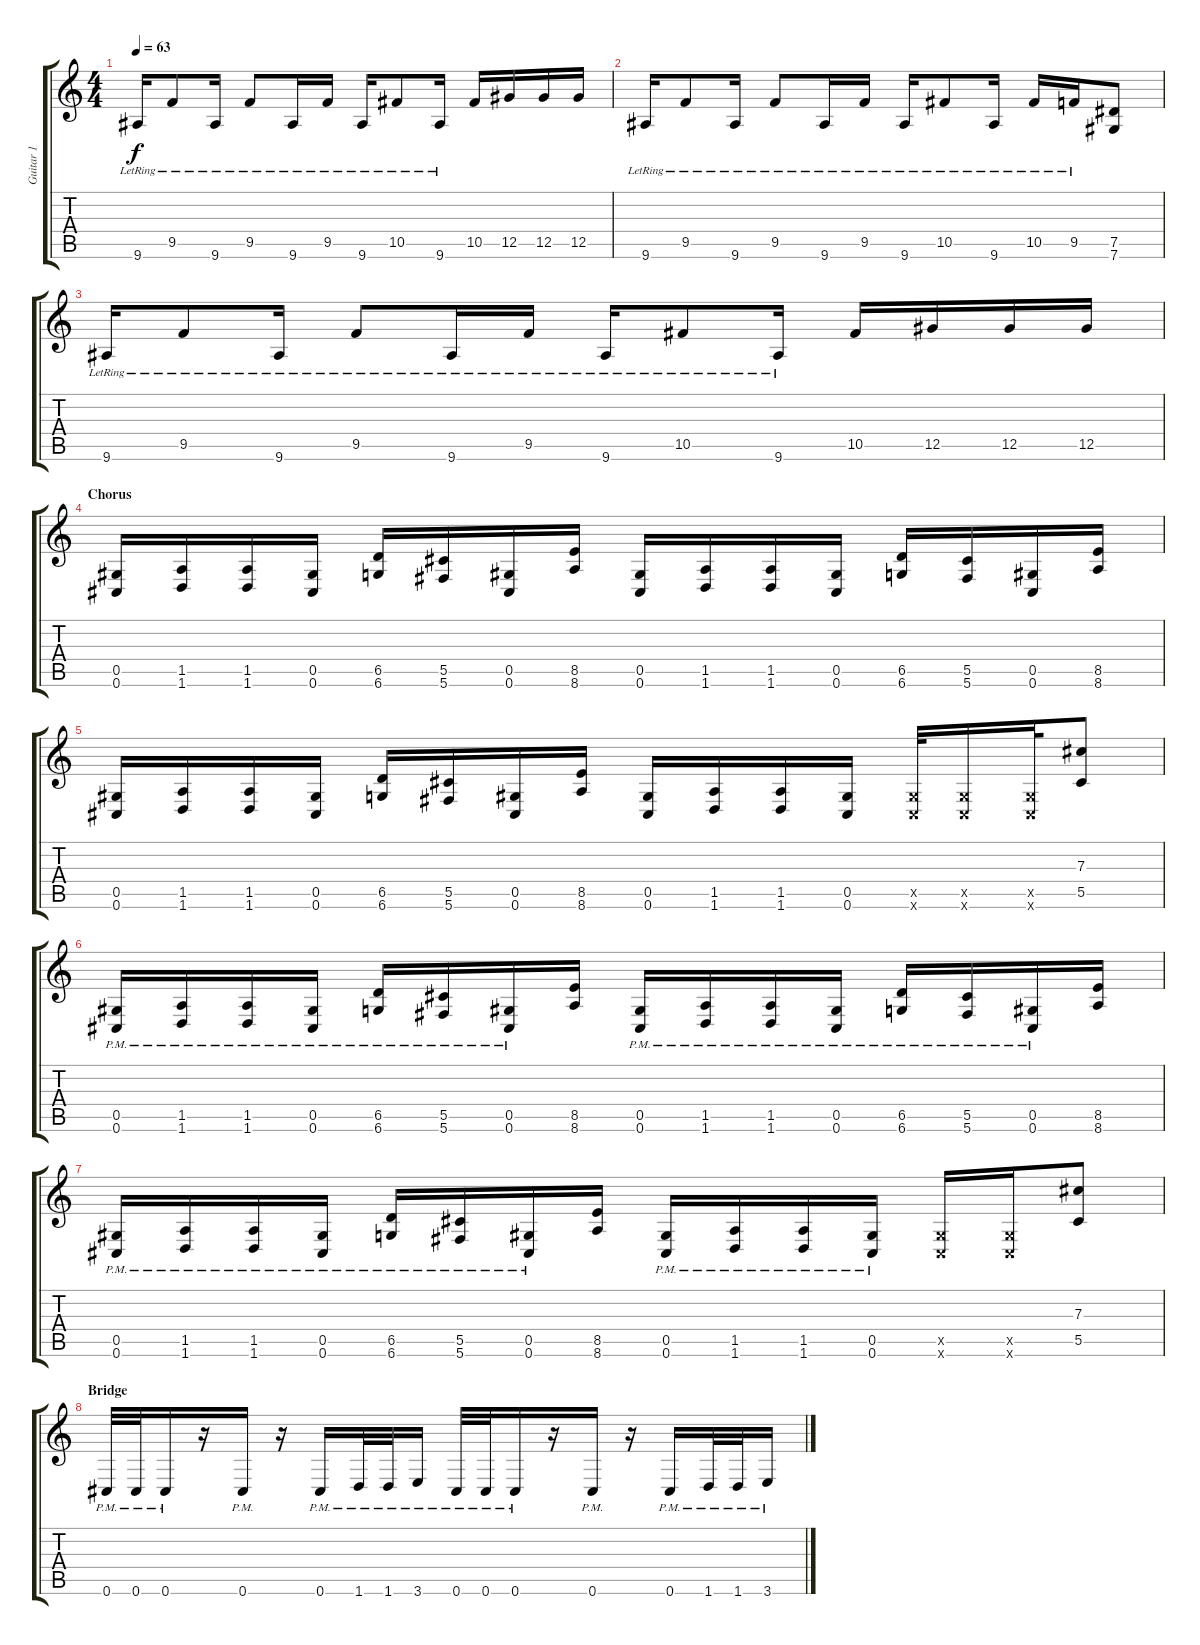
\track ("Guitar 1" "Guitar 1") {instrument distortionguitar}
\staff {score tabs}
\tuning (Eb4 Bb3 Gb3 Db3 Ab2 Db2) {hide}
\ts (4 4)
\tempo 63
\clef g2
\ks c
9.6{lr}.16{dy f} 9.5{lr}.8 9.6{lr}.16 9.5{lr}.8 9.6{lr}.16 9.5{lr}.16 9.6{lr}.16 10.5{lr}.8 9.6{lr}.16 10.5.16 12.5.16 12.5.16 12.5.16 |
9.6{lr}.16 9.5{lr}.8 9.6{lr}.16 9.5{lr}.8 9.6{lr}.16 9.5{lr}.16 9.6{lr}.16 10.5{lr}.8 9.6{lr}.16 10.5{lr}.16 9.5{lr}.16 (7.5 7.6).8 |
9.6{lr}.16 9.5{lr}.8 9.6{lr}.16 9.5{lr}.8 9.6{lr}.16 9.5{lr}.16 9.6{lr}.16 10.5{lr}.8 9.6{lr}.16 10.5.16 12.5.16 12.5.16 12.5.16 |
\section ("" "Chorus")
(0.5 0.6).16{instrument distortionguitar} (1.5 1.6).16 (1.5 1.6).16 (0.5 0.6).16 (6.5 6.6).16 (5.5 5.6).16 (0.5 0.6).16 (8.5 8.6).16 (0.5 0.6).16 (1.5 1.6).16 (1.5 1.6).16 (0.5 0.6).16 (6.5 6.6).16 (5.5 5.6).16 (0.5 0.6).16 (8.5 8.6).16 |
(0.5 0.6).16 (1.5 1.6).16 (1.5 1.6).16 (0.5 0.6).16 (6.5 6.6).16 (5.5 5.6).16 (0.5 0.6).16 (8.5 8.6).16 (0.5 0.6).16 (1.5 1.6).16 (1.5 1.6).16 (0.5 0.6).16 (0.5{x} 0.6{x}).32 (0.5{x} 0.6{x}).16 (0.5{x} 0.6{x}).32 (7.3 5.5).8 |
(0.5{pm} 0.6{pm}).16 (1.5{pm} 1.6{pm}).16 (1.5{pm} 1.6{pm}).16 (0.5{pm} 0.6{pm}).16 (6.5{pm} 6.6{pm}).16 (5.5{pm} 5.6{pm}).16 (0.5{pm} 0.6{pm}).16 (8.5 8.6).16 (0.5{pm} 0.6{pm}).16 (1.5{pm} 1.6{pm}).16 (1.5{pm} 1.6{pm}).16 (0.5{pm} 0.6{pm}).16 (6.5{pm} 6.6{pm}).16 (5.5{pm} 5.6{pm}).16 (0.5{pm} 0.6{pm}).16 (8.5 8.6).16 |
(0.5{pm} 0.6{pm}).16 (1.5{pm} 1.6{pm}).16 (1.5{pm} 1.6{pm}).16 (0.5{pm} 0.6{pm}).16 (6.5{pm} 6.6{pm}).16 (5.5{pm} 5.6{pm}).16 (0.5{pm} 0.6{pm}).16 (8.5 8.6).16 (0.5{pm} 0.6{pm}).16 (1.5{pm} 1.6{pm}).16 (1.5{pm} 1.6{pm}).16 (0.5{pm} 0.6{pm}).16 (0.5{x} 0.6{x}).16 (0.5{x} 0.6{x}).16 (7.3 5.5).8 |
\section ("" "Bridge")
0.6{pm}.32 0.6{pm}.32 0.6{pm}.16 r.16 0.6{pm}.16 r.16 0.6{pm}.16 1.6{pm}.32 1.6{pm}.32 3.6{pm}.16 0.6{pm}.32 0.6{pm}.32 0.6{pm}.16 r.16 0.6{pm}.16 r.16 0.6{pm}.16 1.6{pm}.32 1.6{pm}.32 3.6{pm}.16
